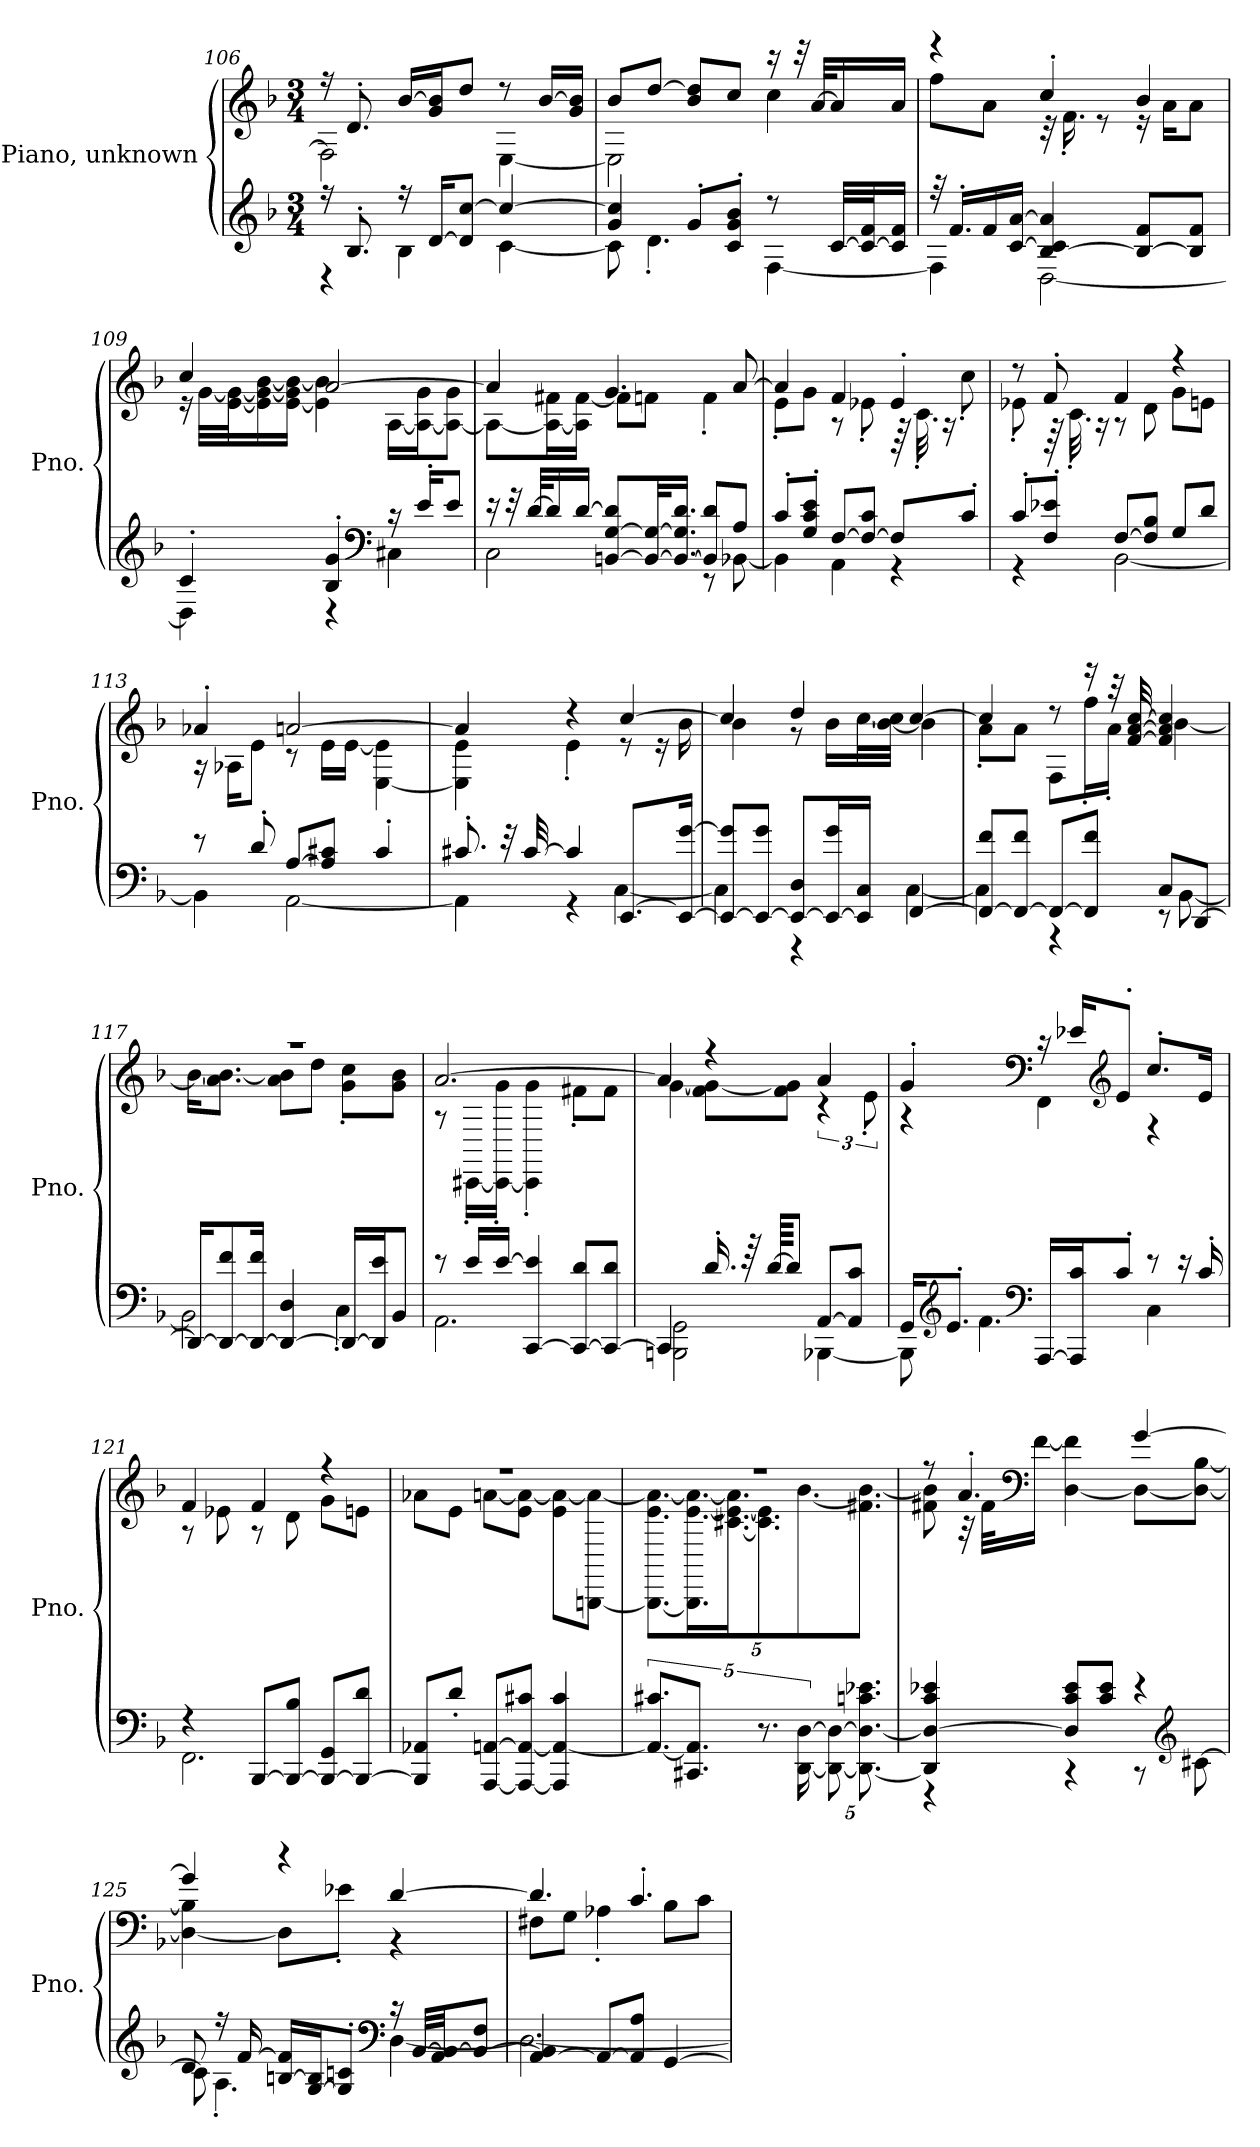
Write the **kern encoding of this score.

**kern	**kern
*part1	*part1
*staff2	*staff1
*I"Piano, unknown	*
*I'Pno.	*
*clefG2	*clefG2
*k[b-]	*k[b-]
*M3/4	*M3/4
=106	=106
*^	*^
16r	4r	16r	2F\]
8.B-'/	.	8.d'/	.
16r	4B-\	[16b-/LL	.
[16d/KL	.	16g/ 16b-/]J	.
8d/] [8cc/J	.	8dd/J	.
4cc/_	[4c\	8r	[4E\
.	.	[16b-/LL	.
.	.	16g/ 16b-/]JJ	.
=107	=107	=107	=107
4g/ 4cc/]	8c\]	8b-/L	2E\]
.	4.d'\	[8dd/J	.
8g'/L	.	8b-/ 8dd/]L	.
8c/' 8g/' 8b-/'J	.	8cc/J	.
8r	[4F\	16r	4cc\
.	.	32r	.
.	.	[32a/KLL	.
[32c/LLL	.	16a/]	.
32c/_ 32f/J	.	.	.
16c/] 16f/JJ	.	16a/JJ	.
!!LO:LB:g=z	!!
=108	=108	=108	=108
32r	4F\]	4r	8ff\L
16.f'/LL	.	.	.
16f/	.	.	8a\J
[16c/ [16a/JJ	.	.	.
[4B-/ 4c/] 4a/]	[2D\	4cc'/	32r
.	.	.	16.f'\
.	.	.	8r
8B-/_ 8f/L	.	4b-/	16r
.	.	.	16a\KL
8B-/] 8f/J	.	.	8a\J
=109	=109	=109	=109
4c'/	4D\]	4cc/	16r
.	.	.	[32g\LLL
.	.	.	[32e\ 32g\_J
.	.	.	16e\] 16g\_ [16b-\
.	.	.	[16e\ 16g\] 16b-\_JJ
4B-/' 4g/'	4r	[2a/	4e\] 4b-\]
*clefF4	*	*	*
16r	4C#X\	.	[16A\LL
16e'/KL	.	.	16A\_ 16g\J
8e/J	.	.	8A\_ 8g\J
=110	=110	=110	=110
16r	2C\	4a/]	8A\L_
32r	.	.	.
[32d/KLL	.	.	.
16d/]	.	.	16A\_ 16f#X\L
[16d/JJ	.	.	16A\] [16f#\JJ
[8BBn/ [8G/ 8d/]L	.	4.g/	8f#\L]
32BB/_ 32G/_KL	.	.	8fn\J
16.BB/_ 16.G/] 16.d/JJ	.	.	.
8BB/] 8d/L	8r	.	4f'\
8A/J	[8BB-X\	[8a/	.
!!LO:LB:g=z	!!
=111	=111	=111	=111
8c'/L	4BB-\]	4a/]	8e'\L
8G/' 8c/' 8e/'J	.	.	8g\J
[8F/L	4AA\	4f/	8r
8F/_ 8c/J	.	.	8e-X'\
8F/L]	4r	4e-'/	64r
.	.	.	32.c'\
.	.	.	16r
8c'/J	.	.	8cc'\
=112	=112	=112	=112
8c'/L	4r	8r	8e-X'\
8F/' 8e-X/'J	.	8f'/	64r
.	.	.	32.c'\
.	.	.	16r
[8F/L	[2BB-\	4f/	8r
8F/] 8B-/J	.	.	8d\
8G/L	.	4r	8g\L
8d/J	.	.	8en\J
=113	=113	=113	=113
8r	4BB-\]	4a-X'/	16r
.	.	.	16A-X\KL
8d'/	.	.	8e\J
[8A/L	[2AA\	[2an/	8r
8A/] 8c#X/J	.	.	16e\LL
.	.	.	[16e\JJ
4c#'/	.	.	[4E\ 4e\]
=114	=114	=114	=114
8.c#X'/	4AA\]	4a/]	4E\] 4e\
32r	.	.	.
[32c#/	.	.	.
4c#/]	4r	4r	4e'\
[8.EE/L	[4C\	[4cc/	8r
.	.	.	16r
16EE/_ [16g/Jk	.	.	16b-\
!!LO:LB:g=z	!!
=115	=115	=115	=115
8EE/_ 8g/]L	4C\]	4cc/]	4b-\
8EE/_ 8g/J	.	.	.
8EE/_ 8D/L	4r	4dd/	8r
16EE/_ 16g/L	.	.	16b-\LL
16EE/] 16C/JJ	.	.	[32cc\L
.	.	.	[32b-\ 32cc\]JJJ
[4FF/	[4C\	[4cc/	4b-\]
=116	=116	=116	=116
8FF/_ 8f/L	4C\]	4cc/]	8a'\L
8FF/_ 8f/J	.	.	8a\J
8FF/L_	4r	8r	8F\L
8FF/] 8f/J	.	16r	16ff'\L
.	.	32r	16a'\JJ
.	.	[32f/ [32a/ [32cc/	.
8C/L	8r	4f/] 4a/] 4cc/]	[4b-\
[8DD/J	[8BB-\	.	.
=117	=117	=117	=117
16DD/KL_	2BB-\]	2.r	16b-\KL_
8DD/_ 8f/	.	.	8.a\ 8.b-\_J
16DD/_ 16f/Jk	.	.	.
4DD/_ 4D/	.	.	8a\ 8b-\]L
.	.	.	8dd\J
16DD/LL_	4C'\	.	8g\' 8cc\'L
16DD/] 16e/J	.	.	.
8BB-/J	.	.	8g\ 8b-\J
!!LO:PB:g=z	!!
=118	=118	=118	=118
8r	2.AA\	[2.a/	8r
16e/LL	.	.	[16CC#X'\LL
[16e/JJ	.	.	16CC#\_' 16g\'JJ
[4CC/ 4e/]	.	.	4CC#\]' 4g\'
8CC/_ 8d/L	.	.	8f#X'\L
8CC/_ 8d/J	.	.	8f#\J
=119	=119	=119	=119
4CC/]	2BBBn\ 2GG\	4a/]	[4g\
16.d'/	.	4r	8f\ 8g\_L
64r	.	.	.
[64d/KKKL	.	.	.
8d/J]	.	.	8f\ 8g\]J
[8AA/L	[4BBB-X\	4a/	6r
8AA/] 8c/J	.	.	.
.	.	.	12e'\
=120	=120	=120	=120
16GG/KL	8BBB-\]	4g'/	4r
*clefG2	*	*	*
8.e'/J	.	.	.
.	4.f\	.	.
*clefF4	*	*clefF4	*
[16AAA/LL	.	16r	4FF\
16AAA/] 16c/J	.	16e-X/KL	.
*	*	*clefG2	*
8c'/J	.	8e-'/J	.
8r	4C\	8.cc'/L	4r
16r	.	.	.
16c'/	.	16e-/Jk	.
!!LO:LB:g=z	!!
=121	=121	=121	=121
4r	2.FF\	4f/	8r
.	.	.	8e-X\
[8BBB-/L	.	4f/	8r
8BBB-/_ 8B-/J	.	.	8d\
8BBB-/_ 8GG/L	.	4r	8g\L
8BBB-/_ 8d/J	.	.	8en\J
*v	*v	*	*
=122	=122	=122
8BBB-/] 8AA-X/L	2.r	8a-X\L
8d'/J	.	8e\J
[8AAA/ [8AAn/L	.	[8an\L
8AAA/_ 8AA/_ 8c#X/J	.	8e\ 8a\_J
4AAA/] 4AA/_ 4c#/	.	8e\ 8a\_L
.	.	[8BBBn\ 8a\_J
=123	=123	=123
*	*	*Xbrackettup
10.AA/_ 10.c#X/L	2.r	10.BBB\_ 10.e\ 10.a\_L
10.CC#X/ 10.AA/]J	.	20.BBB\] [20.e\ 20.a\_L
.	.	[20.c#X\ 20.e\_ 20.a\]J
10.r	.	10.c#\] 10.e\]
[20DD\ [20D\L	.	[10.b-\
10DD\_ 10D\_L	.	.
10.DD\_ 10.D\_ 10.cn\ 10.e-X\J	.	10.f#X\ 10.b-\_J
!!LO:LB:g=z	!!
=124	=124	=124
*^	*	*
4DD/] 4D/_ 4c/ 4e-X/	4r	8r	8f#X\ 8b-\]
.	.	4.a'/	32r
.	.	.	32f#\KLL
*	*	*clefF4	*
.	.	.	[16f#\JJ
8D/] 8c/ 8e-/L	4r	.	[4D\ 4f#\]
8c/ 8e-/J	.	.	.
4r	8r	[4g/	8D\L_
*clefG2	*	*	*
.	[8c#X\	.	8D\_ [8B-\J
=125	=125	=125	=125
8d/	8c#\]	4g/]	4D\_ 4B-\]
16r	4.A'\	.	.
[16f/	.	.	.
[16Bn/ 16f/]LL	.	4r	8D\L]
[16G/ 16B/]J	.	.	.
8G/]' 8cn/'J	.	.	8e-X'\J
*clefF4	*	*	*
16r	[4D\	[4d/	4r
[32BB-/LLL	.	.	.
32AA/ 32BB-/_JJ	.	.	.
8BB-/_ 8F/J	.	.	.
=126	=126	=126	=126
[4AA/ 4BB-/]	2.D\_	4.d/]	8F#X\L
.	.	.	8G\J
8AA/L_	.	.	4A-X'\
8AA/] 8A/J	.	4.c'/	.
[4GG/	.	.	8B-\L
.	.	.	8c\J
*v	*v	*	*
*	*v	*v
=	=
*-	*-
